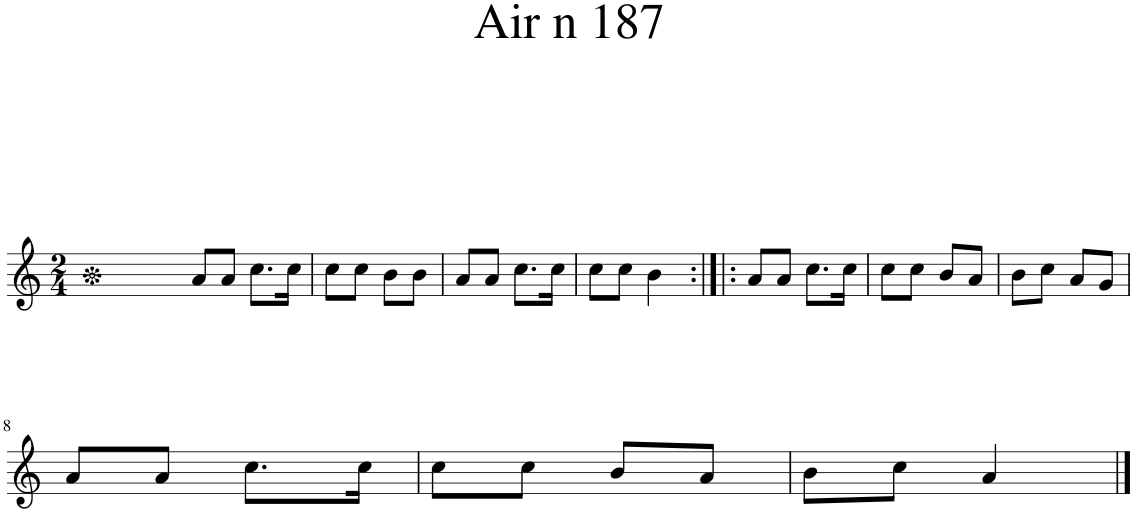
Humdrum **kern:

**kern
*part1
*staff1
*I"Piano
*I'Pno.
*clefG2
*k[]
*M2/4
=1
8a/L
8a/J
8.cc\L
16cc\Jk
=2
8cc\L
8cc\J
8b\L
8b\J
=3
8a/L
8a/J
8.cc\L
16cc\Jk
=4
8cc\L
8cc\J
4b\
=5:|!|:
8a/L
8a/J
8.cc\L
16cc\Jk
=6
8cc\L
8cc\J
8b/L
8a/J
=7
8b\L
8cc\J
8a/L
8g/J
!!LO:LB:g=z
=8
8a/L
8a/J
8.cc\L
16cc\Jk
=9
8cc\L
8cc\J
8b/L
8a/J
=10
8b\L
8cc\J
4a/
==
*-
